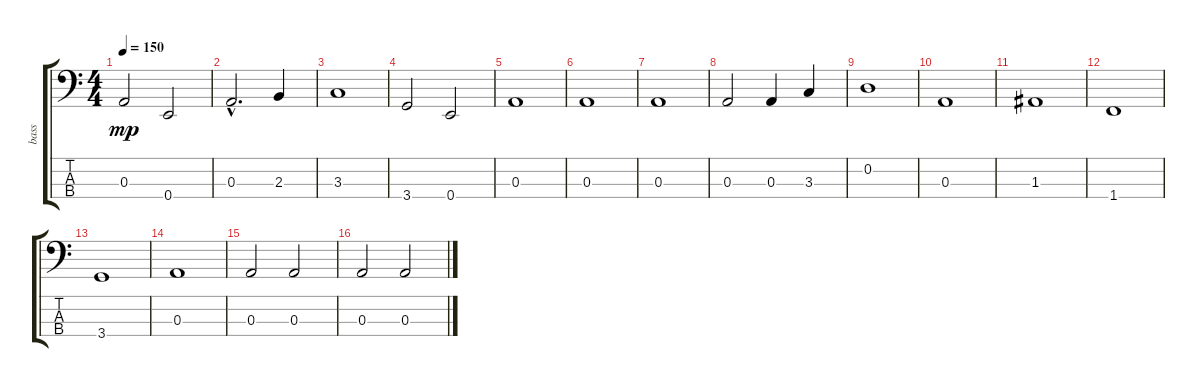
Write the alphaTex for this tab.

\track ("bass" "bass") {instrument fretlessbass}
\staff {score tabs}
\tuning (G2 D2 A1 E1) {hide}
\ts (4 4)
\tempo 150
\clef f4
\ks c
0.3.2{dy mp} 0.4.2 |
0.3{hac}.2{d} 2.3.4 |
3.3.1 |
3.4.2 0.4.2 |
0.3.1 |
0.3.1 |
0.3.1 |
0.3.2 0.3.4 3.3.4 |
0.2.1 |
0.3.1 |
1.3.1 |
1.4.1 |
3.4.1 |
0.3.1 |
0.3.2 0.3.2 |
0.3.2 0.3.2
